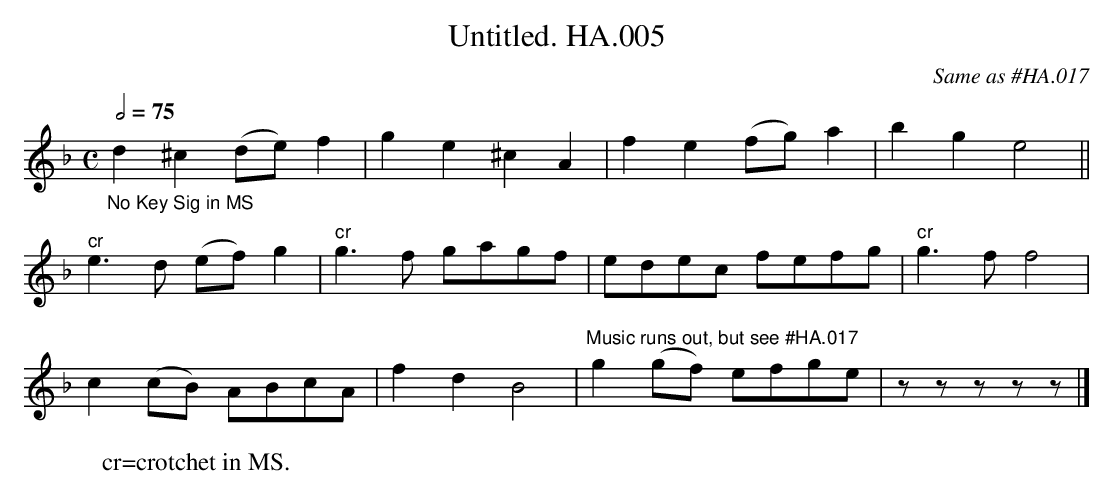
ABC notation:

X:1
T:Untitled. HA.005
M:C
L:1/8
Q:1/2=75
C:Same as #HA.017
K:F
"_No Key Sig in MS"d2^c2(de)f2|g2e2^c2A2|f2e2(fg)a2|b2g2e4||
"^cr"e3d (ef)g2|"^cr"g3f gagf|edec fefg|"^cr"g3ff4|
c2(cB) ABcA|f2d2B4|"^Music runs out, but see #HA.017"g2(gf) efge|zzzzz|]
W:cr=crotchet in MS.
